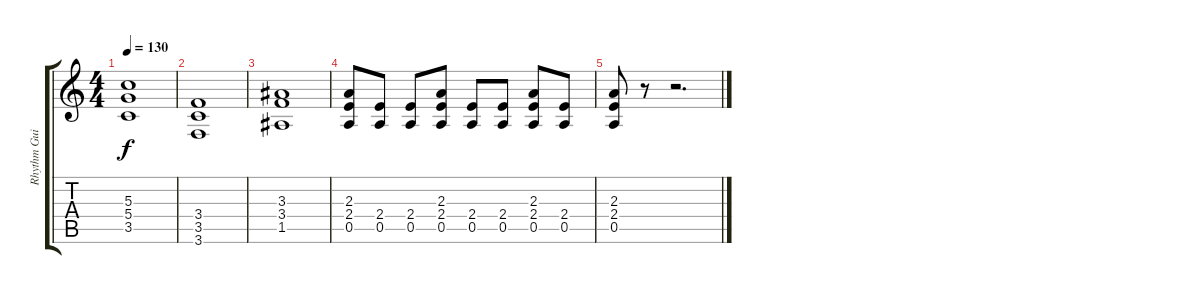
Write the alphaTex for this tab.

\track ("Rhythm Guitar 1" "Rhythm Gui") {instrument distortionguitar}
\staff {score tabs}
\tuning (E4 B3 G3 D3 A2 D2) {hide}
\ts (4 4)
\tempo 130
\clef g2
\ks c
(5.3 5.4 3.5).1{dy f} |
(3.4 3.5 3.6).1 |
(3.3 3.4 1.5).1 |
(2.3 2.4 0.5).8 (2.4 0.5).8 (2.4 0.5).8 (2.3 2.4 0.5).8 (2.4 0.5).8 (2.4 0.5).8 (2.3 2.4 0.5).8 (2.4 0.5).8 |
(2.3 2.4 0.5).8 r.8 r.2{d}
